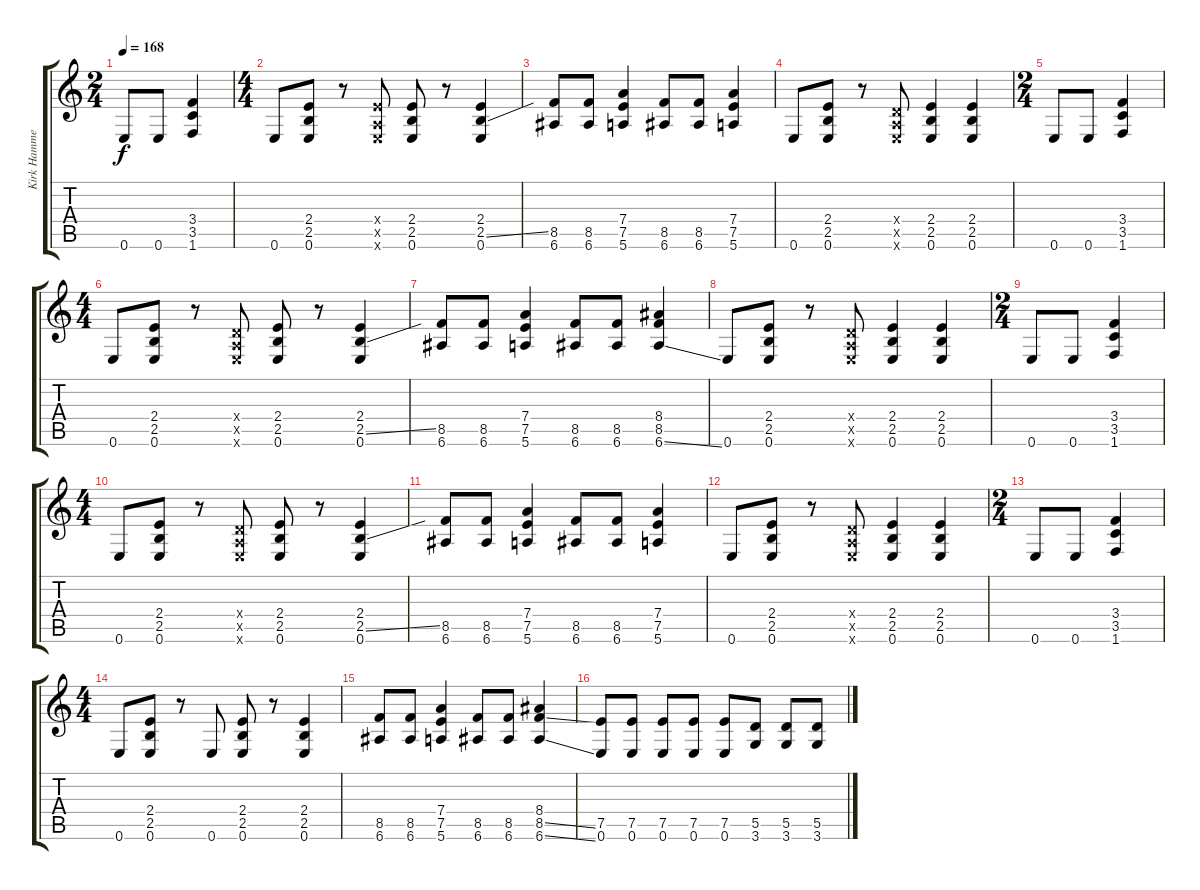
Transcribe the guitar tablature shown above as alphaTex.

\track ("Kirk Hammett Distortion" "Kirk Hamme") {instrument distortionguitar}
\staff {score tabs}
\tuning (E4 B3 G3 D3 A2 E2) {hide}
\ts (2 4)
\tempo 168
\clef g2
\ks c
0.6.8{dy f} 0.6.8 (3.4 3.5 1.6).4 |
\ts (4 4)
0.6.8 (2.4 2.5 0.6).8 r.8 (2.4{x} 0.5{x} 0.6{x}).8 (2.4 2.5 0.6).8 r.8 (2.4 2.5{ss} 0.6).4 |
(8.5 6.6).8 (8.5 6.6).8 (7.4 7.5 5.6).4 (8.5 6.6).8 (8.5 6.6).8 (7.4 7.5 5.6).4 |
0.6.8 (2.4 2.5 0.6).8 r.8 (0.4{x} 0.5{x} 0.6{x}).8 (2.4 2.5 0.6).4 (2.4 2.5 0.6).4 |
\ts (2 4)
0.6.8 0.6.8 (3.4 3.5 1.6).4 |
\ts (4 4)
0.6.8 (2.4 2.5 0.6).8 r.8 (0.4{x} 0.5{x} 0.6{x}).8 (2.4 2.5 0.6).8 r.8 (2.4 2.5{ss} 0.6).4 |
(8.5 6.6).8 (8.5 6.6).8 (7.4 7.5 5.6).4 (8.5 6.6).8 (8.5 6.6).8 (8.4 8.5 6.6{ss}).4 |
0.6.8 (2.4 2.5 0.6).8 r.8 (0.4{x} 0.5{x} 0.6{x}).8 (2.4 2.5 0.6).4 (2.4 2.5 0.6).4 |
\ts (2 4)
0.6.8 0.6.8 (3.4 3.5 1.6).4 |
\ts (4 4)
0.6.8 (2.4 2.5 0.6).8 r.8 (0.4{x} 0.5{x} 0.6{x}).8 (2.4 2.5 0.6).8 r.8 (2.4 2.5{ss} 0.6).4 |
(8.5 6.6).8 (8.5 6.6).8 (7.4 7.5 5.6).4 (8.5 6.6).8 (8.5 6.6).8 (7.4 7.5 5.6).4 |
0.6.8 (2.4 2.5 0.6).8 r.8 (0.4{x} 0.5{x} 0.6{x}).8 (2.4 2.5 0.6).4 (2.4 2.5 0.6).4 |
\ts (2 4)
0.6.8 0.6.8 (3.4 3.5 1.6).4 |
\ts (4 4)
0.6.8 (2.4 2.5 0.6).8 r.8 0.6.8 (2.4 2.5 0.6).8 r.8 (2.4 2.5 0.6).4 |
(8.5 6.6).8 (8.5 6.6).8 (7.4 7.5 5.6).4 (8.5 6.6).8 (8.5 6.6).8 (8.4 8.5{ss} 6.6{ss}).4 |
(7.5 0.6).8 (7.5 0.6).8 (7.5 0.6).8 (7.5 0.6).8 (7.5 0.6).8 (5.5 3.6).8 (5.5 3.6).8 (5.5 3.6).8
